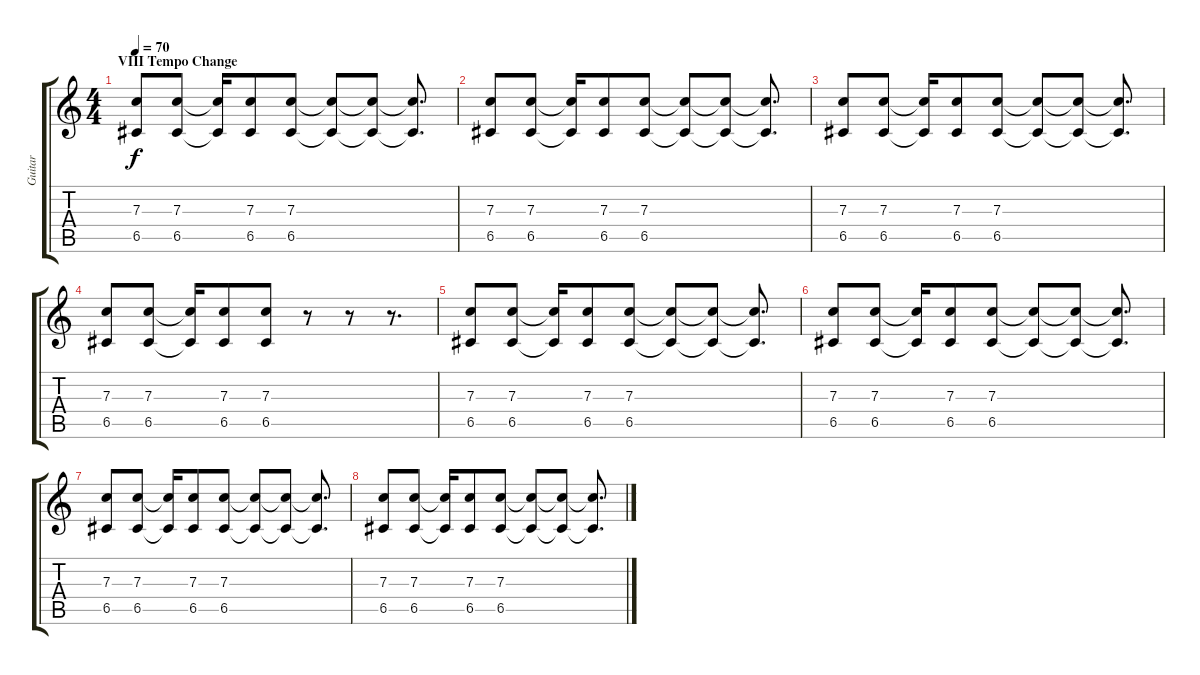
\track ("Guitar" "Guitar") {instrument overdrivenguitar}
\staff {score tabs}
\tuning (D4 A3 F3 C3 G2 C2) {hide}
\ts (4 4)
\section ("" "VIII Tempo Change")
\tempo 70
\clef g2
\ks c
(7.3 6.5).8{dy f} (7.3 6.5).8 (7.3{t} 6.5{t}).16 (7.3 6.5).8 (7.3 6.5).8 (7.3{t} 6.5{t}).8 (7.3{t} 6.5{t}).8 (7.3{t} 6.5{t}).8{d} |
(7.3 6.5).8 (7.3 6.5).8 (7.3{t} 6.5{t}).16 (7.3 6.5).8 (7.3 6.5).8 (7.3{t} 6.5{t}).8 (7.3{t} 6.5{t}).8 (7.3{t} 6.5{t}).8{d} |
(7.3 6.5).8 (7.3 6.5).8 (7.3{t} 6.5{t}).16 (7.3 6.5).8 (7.3 6.5).8 (7.3{t} 6.5{t}).8 (7.3{t} 6.5{t}).8 (7.3{t} 6.5{t}).8{d} |
(7.3 6.5).8 (7.3 6.5).8 (7.3{t} 6.5{t}).16 (7.3 6.5).8 (7.3 6.5).8 r.8 r.8 r.8{d} |
(7.3 6.5).8 (7.3 6.5).8 (7.3{t} 6.5{t}).16 (7.3 6.5).8 (7.3 6.5).8 (7.3{t} 6.5{t}).8 (7.3{t} 6.5{t}).8 (7.3{t} 6.5{t}).8{d} |
(7.3 6.5).8 (7.3 6.5).8 (7.3{t} 6.5{t}).16 (7.3 6.5).8 (7.3 6.5).8 (7.3{t} 6.5{t}).8 (7.3{t} 6.5{t}).8 (7.3{t} 6.5{t}).8{d} |
(7.3 6.5).8 (7.3 6.5).8 (7.3{t} 6.5{t}).16 (7.3 6.5).8 (7.3 6.5).8 (7.3{t} 6.5{t}).8 (7.3{t} 6.5{t}).8 (7.3{t} 6.5{t}).8{d} |
(7.3 6.5).8 (7.3 6.5).8 (7.3{t} 6.5{t}).16 (7.3 6.5).8 (7.3 6.5).8 (7.3{t} 6.5{t}).8 (7.3{t} 6.5{t}).8 (7.3{t} 6.5{t}).8{d}
